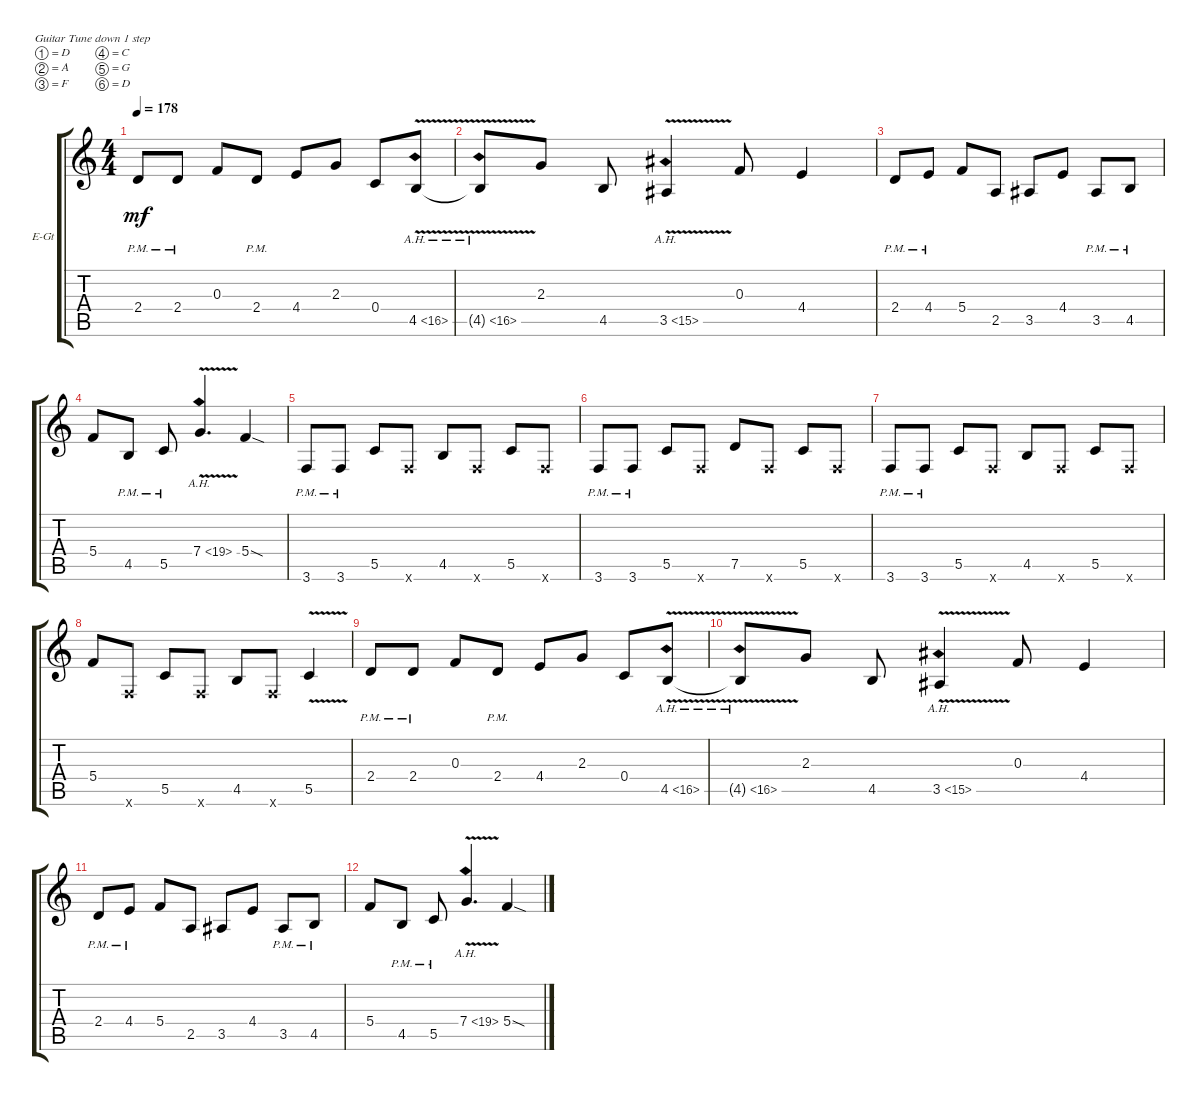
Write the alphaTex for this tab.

\defaultSystemsLayout 4
\bracketExtendMode groupsimilarinstruments
\firstSystemTrackNameOrientation horizontal
\otherSystemsTrackNameOrientation horizontal
\track ("Rithm Guitar 1" "E-Gt") {instrument distortionguitar}
\staff {score tabs}
\tuning (D4 A3 F3 C3 G2 D2)
\ts (4 4)
\tempo 178
\clef g2
\ks c
2.4{pm}.8{dy mf} 2.4{pm}.8 0.3.8 2.4{pm}.8 4.4.8 2.3.8 0.4.8 4.5{ah 12 v}.8 |
4.5{ah 12 v t}.8 2.3.8 4.5.8 3.5{ah 12 v}.4 0.3.8 4.4.4 |
2.4{pm}.8 4.4{pm}.8 5.4.8 2.5.8 3.5.8 4.4.8 3.5{pm}.8 4.5{pm}.8 |
5.4.8 4.5{pm}.8 5.5{pm}.8 7.4{ah 12 v}.4{d} 5.4{sod}.4 |
3.6{pm}.8 3.6{pm}.8 5.5.8 3.6{x}.8 4.5.8 3.6{x}.8 5.5.8 3.6{x}.8 |
3.6{pm}.8 3.6{pm}.8 5.5.8 3.6{x}.8 7.5.8 3.6{x}.8 5.5.8 3.6{x}.8 |
3.6{pm}.8 3.6{pm}.8 5.5.8 3.6{x}.8 4.5.8 3.6{x}.8 5.5.8 3.6{x}.8 |
5.4.8 3.6{x}.8 5.5.8 3.6{x}.8 4.5.8 3.6{x}.8 5.5{v}.4 |
2.4{pm}.8 2.4{pm}.8 0.3.8 2.4{pm}.8 4.4.8 2.3.8 0.4.8 4.5{ah 12 v}.8 |
4.5{ah 12 v t}.8 2.3.8 4.5.8 3.5{ah 12 v}.4 0.3.8 4.4.4 |
2.4{pm}.8 4.4{pm}.8 5.4.8 2.5.8 3.5.8 4.4.8 3.5{pm}.8 4.5{pm}.8 |
5.4.8 4.5{pm}.8 5.5{pm}.8 7.4{ah 12 v}.4{d} 5.4{sod}.4
